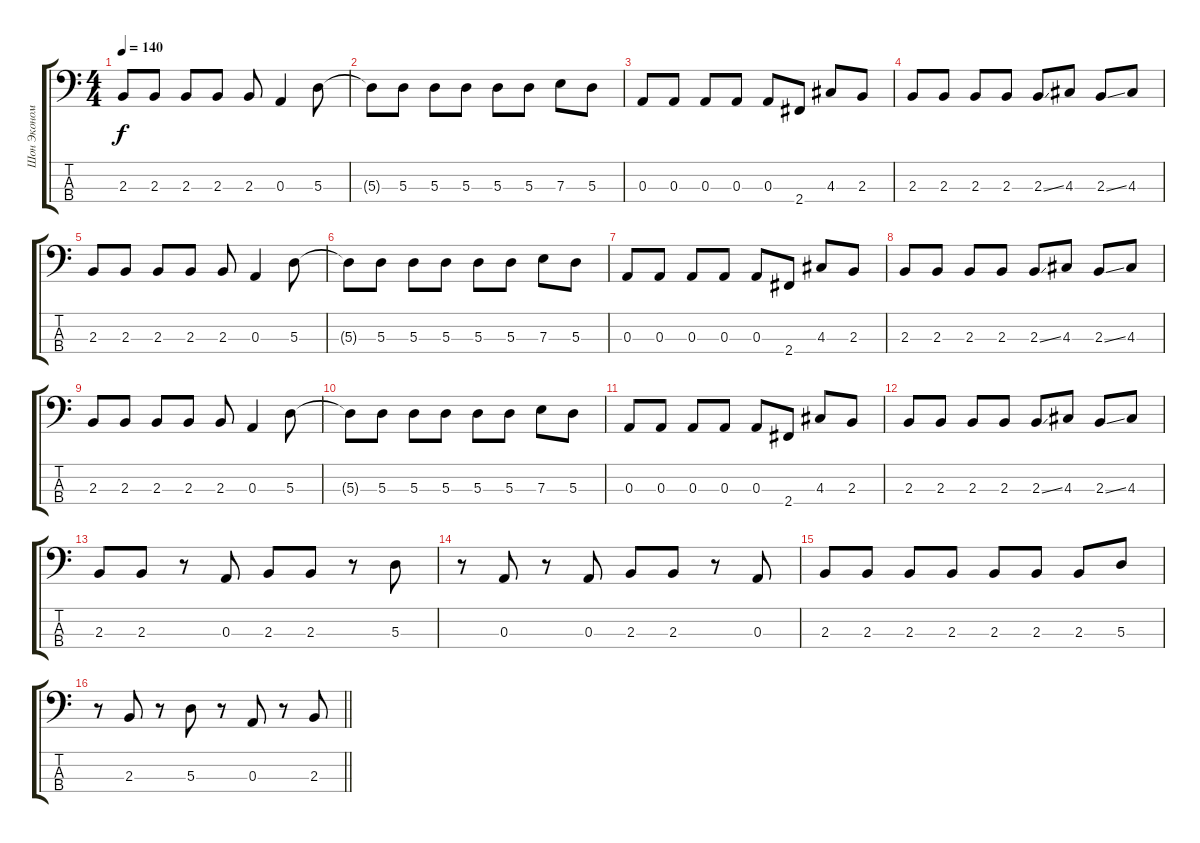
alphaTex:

\track ("Шон Экономаки" "Шон Эконом") {instrument electricbasspick}
\staff {score tabs}
\tuning (G2 D2 A1 E1) {hide}
\ts (4 4)
\tempo 140
\clef f4
\ks c
2.3.8{dy f} 2.3.8 2.3.8 2.3.8 2.3.8 0.3.4 5.3.8 |
5.3{t}.8 5.3.8 5.3.8 5.3.8 5.3.8 5.3.8 7.3.8 5.3.8 |
0.3.8 0.3.8 0.3.8 0.3.8 0.3.8 2.4.8 4.3.8 2.3.8 |
2.3.8 2.3.8 2.3.8 2.3.8 2.3{ss}.8 4.3.8 2.3{ss}.8 4.3.8 |
2.3.8 2.3.8 2.3.8 2.3.8 2.3.8 0.3.4 5.3.8 |
5.3{t}.8 5.3.8 5.3.8 5.3.8 5.3.8 5.3.8 7.3.8 5.3.8 |
0.3.8 0.3.8 0.3.8 0.3.8 0.3.8 2.4.8 4.3.8 2.3.8 |
2.3.8 2.3.8 2.3.8 2.3.8 2.3{ss}.8 4.3.8 2.3{ss}.8 4.3.8 |
2.3.8 2.3.8 2.3.8 2.3.8 2.3.8 0.3.4 5.3.8 |
5.3{t}.8 5.3.8 5.3.8 5.3.8 5.3.8 5.3.8 7.3.8 5.3.8 |
0.3.8 0.3.8 0.3.8 0.3.8 0.3.8 2.4.8 4.3.8 2.3.8 |
2.3.8 2.3.8 2.3.8 2.3.8 2.3{ss}.8 4.3.8 2.3{ss}.8 4.3.8 |
2.3.8 2.3.8 r.8 0.3.8 2.3.8 2.3.8 r.8 5.3.8 |
r.8 0.3.8 r.8 0.3.8 2.3.8 2.3.8 r.8 0.3.8 |
2.3.8 2.3.8 2.3.8 2.3.8 2.3.8 2.3.8 2.3.8 5.3.8 |
\barLineRight lightlight
r.8 2.3.8 r.8 5.3.8 r.8 0.3.8 r.8 2.3.8
